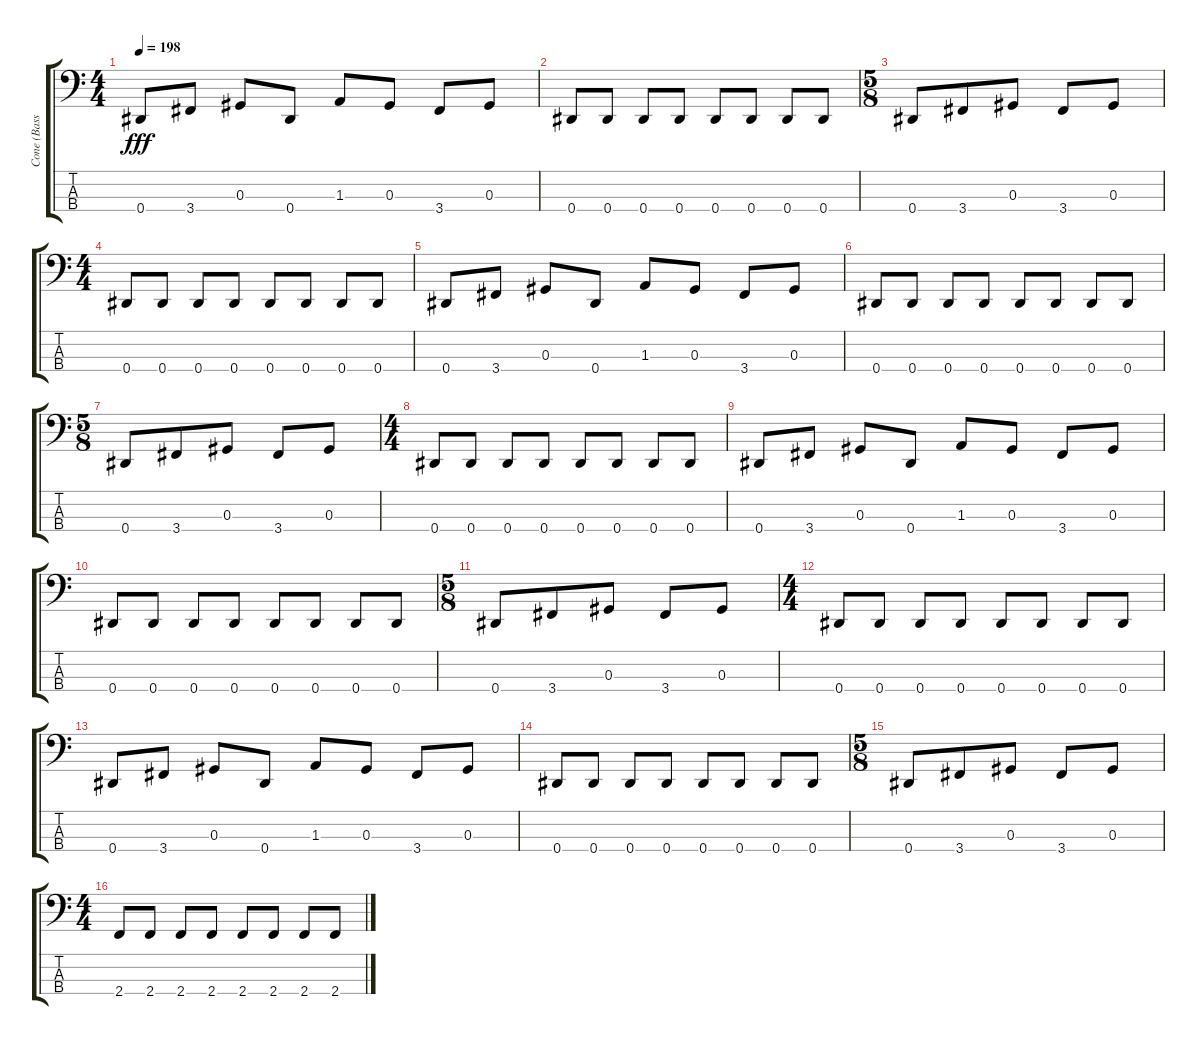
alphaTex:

\track ("Cone (Bass)" "Cone (Bass") {instrument electricbasspick}
\staff {score tabs}
\tuning (Gb2 Db2 Ab1 Eb1) {hide}
\ts (4 4)
\tempo 198
\clef f4
\ks c
0.4.8{dy fff} 3.4.8 0.3.8 0.4.8 1.3.8 0.3.8 3.4.8 0.3.8 |
0.4.8 0.4.8 0.4.8 0.4.8 0.4.8 0.4.8 0.4.8 0.4.8 |
\ts (5 8)
0.4.8 3.4.8 0.3.8 3.4.8 0.3.8 |
\ts (4 4)
0.4.8 0.4.8 0.4.8 0.4.8 0.4.8 0.4.8 0.4.8 0.4.8 |
0.4.8 3.4.8 0.3.8 0.4.8 1.3.8 0.3.8 3.4.8 0.3.8 |
0.4.8 0.4.8 0.4.8 0.4.8 0.4.8 0.4.8 0.4.8 0.4.8 |
\ts (5 8)
0.4.8 3.4.8 0.3.8 3.4.8 0.3.8 |
\ts (4 4)
0.4.8 0.4.8 0.4.8 0.4.8 0.4.8 0.4.8 0.4.8 0.4.8 |
0.4.8 3.4.8 0.3.8 0.4.8 1.3.8 0.3.8 3.4.8 0.3.8 |
0.4.8 0.4.8 0.4.8 0.4.8 0.4.8 0.4.8 0.4.8 0.4.8 |
\ts (5 8)
0.4.8 3.4.8 0.3.8 3.4.8 0.3.8 |
\ts (4 4)
0.4.8 0.4.8 0.4.8 0.4.8 0.4.8 0.4.8 0.4.8 0.4.8 |
0.4.8 3.4.8 0.3.8 0.4.8 1.3.8 0.3.8 3.4.8 0.3.8 |
0.4.8 0.4.8 0.4.8 0.4.8 0.4.8 0.4.8 0.4.8 0.4.8 |
\ts (5 8)
0.4.8 3.4.8 0.3.8 3.4.8 0.3.8 |
\ts (4 4)
2.4.8 2.4.8 2.4.8 2.4.8 2.4.8 2.4.8 2.4.8 2.4.8
